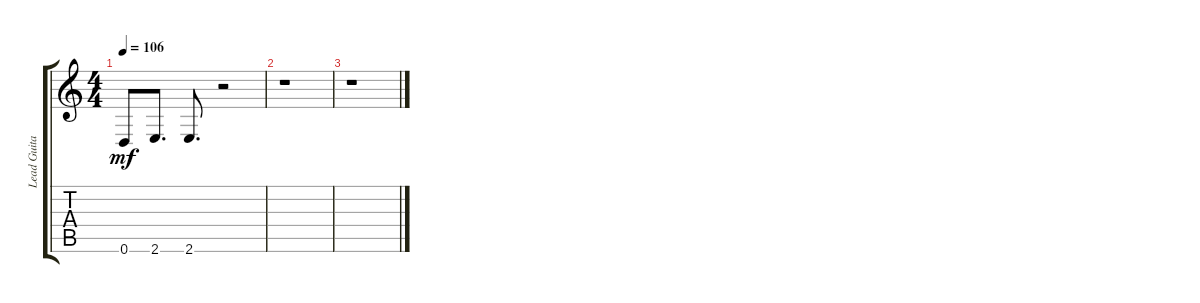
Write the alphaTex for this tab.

\track ("Lead Guitar" "Lead Guita") {instrument distortionguitar}
\staff {score tabs}
\tuning (D4 A3 G3 D3 A2 D2) {hide}
\ts (4 4)
\tempo 106
\clef g2
\ks c
0.6{t}.8{dy mf} 2.6.8{d} 2.6.8{d} r.2 |
r.1 |
r.1
